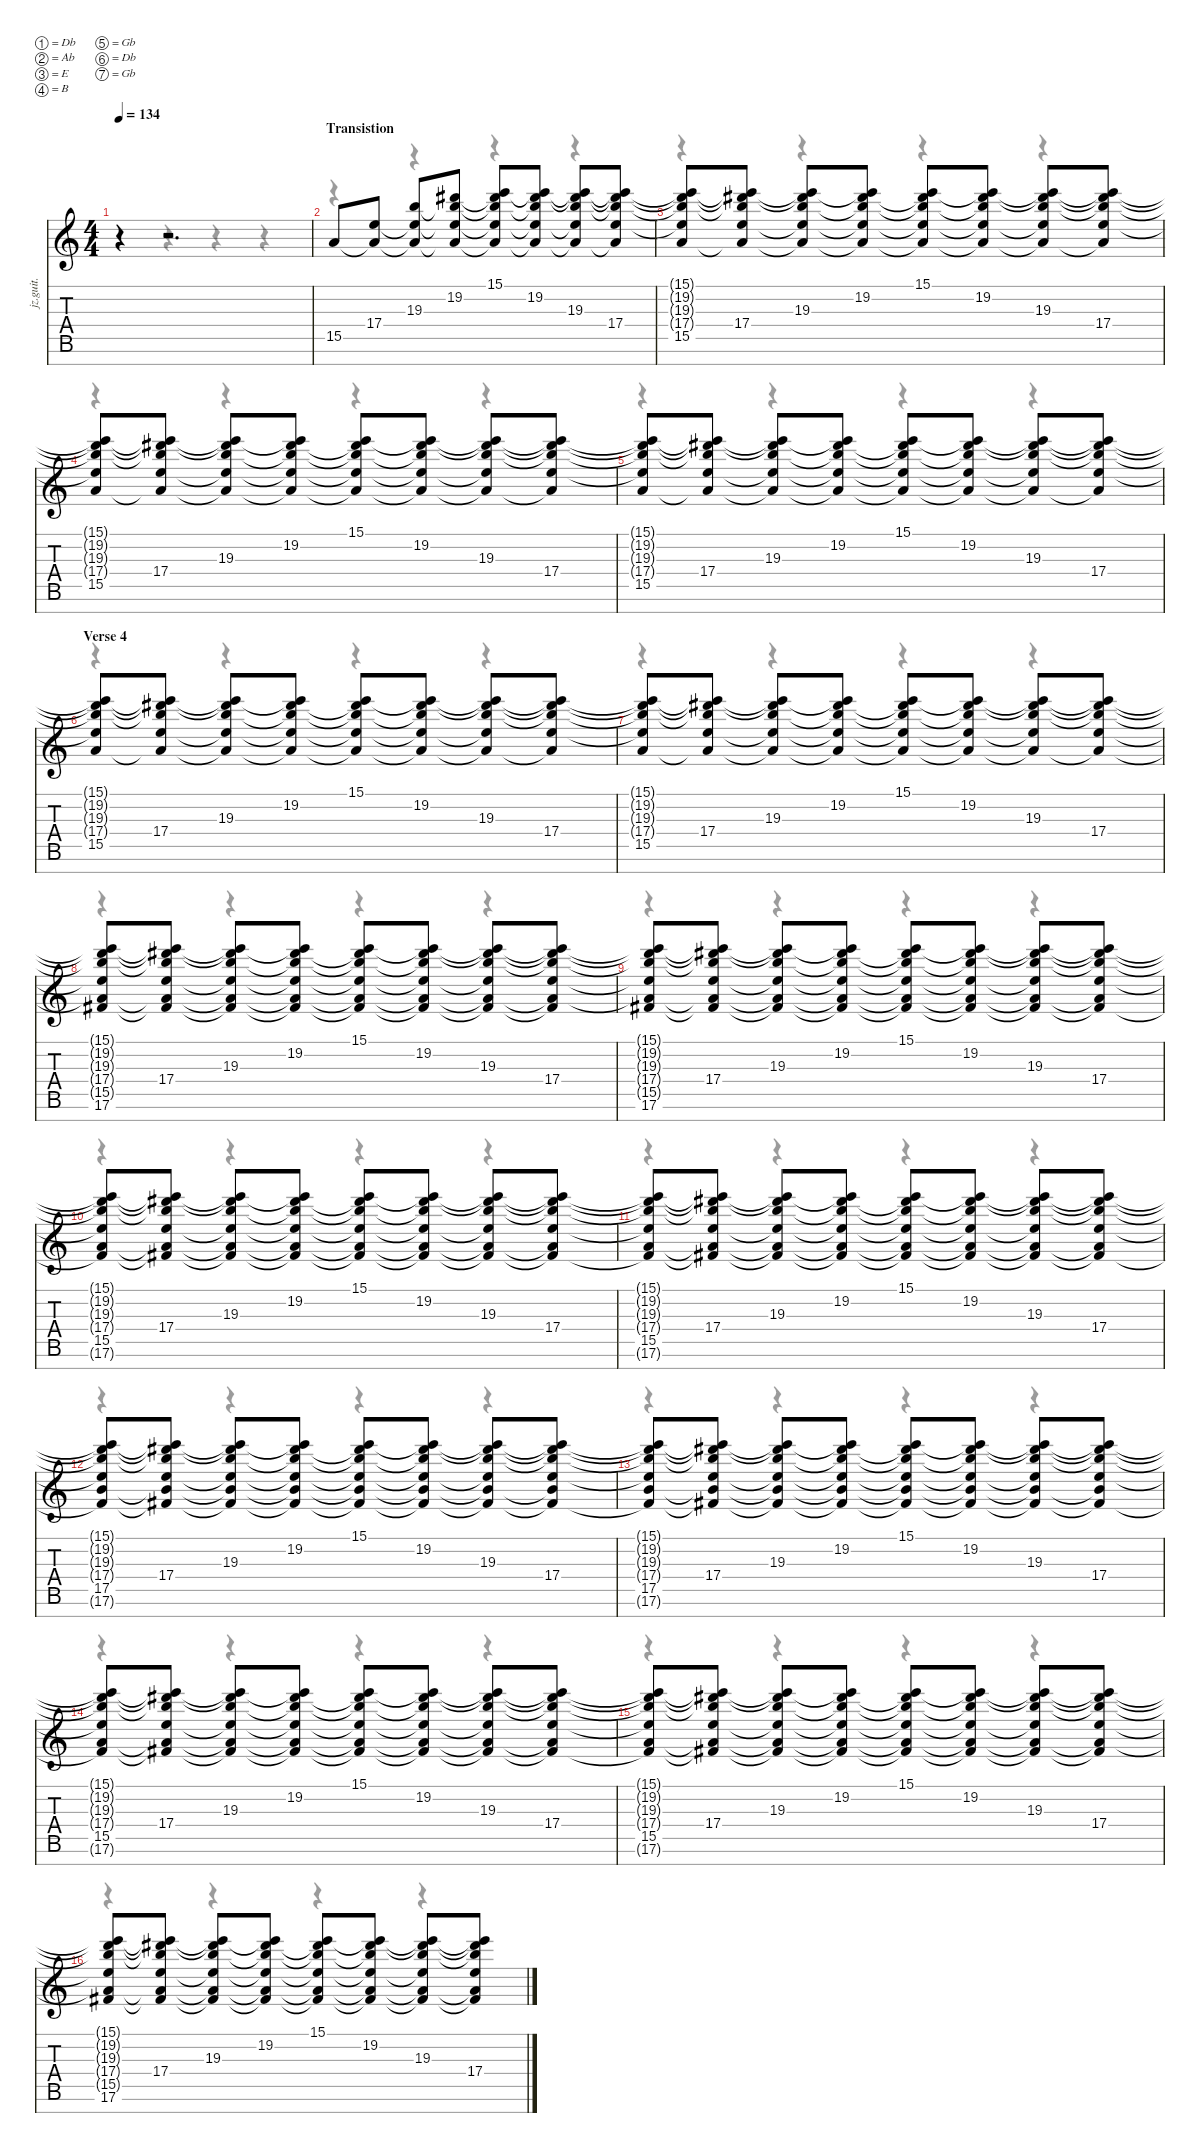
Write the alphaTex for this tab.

\defaultSystemsLayout 4
\hideDynamics
\bracketExtendMode nobrackets
\track ("Clean Guitar" "jz.guit.") {instrument electricguitarjazz}
\staff {score tabs}
\tuning (Db4 Ab3 E3 B2 Gb2 Db2 Gb1)
\voice
\ts (4 4)
\tempo 134
\clef g2
\ks c
r.4{dy f} r.2{d} |
\section ("" "Transistion")
15.5.8 (17.4 15.5{t}).8 (19.3 17.4{t} 15.5{t}).8 (19.2{acc #} 19.3{t} 17.4{t} 15.5{t}).8 (15.1 19.2{t acc #} 19.3{t} 17.4{t} 15.5{t}).8 (15.1{t} 19.2{acc #} 19.3{t} 17.4{t} 15.5{t}).8 (15.1{t} 19.2{t acc #} 19.3 17.4{t} 15.5{t}).8 (15.1{t} 19.2{t acc #} 19.3{t} 17.4 15.5{t}).8 |
(15.1{t} 19.2{t acc #} 19.3{t} 17.4{t} 15.5).8 (15.1{t} 19.2{t acc #} 19.3{t} 17.4 15.5{t}).8 (15.1{t} 19.2{t acc #} 19.3 17.4{t} 15.5{t}).8 (15.1{t} 19.2{acc #} 19.3{t} 17.4{t} 15.5{t}).8 (15.1 19.2{t acc #} 19.3{t} 17.4{t} 15.5{t}).8 (15.1{t} 19.2{acc #} 19.3{t} 17.4{t} 15.5{t}).8 (15.1{t} 19.2{t acc #} 19.3 17.4{t} 15.5{t}).8 (15.1{t} 19.2{t acc #} 19.3{t} 17.4 15.5{t}).8 |
(15.1{t} 19.2{t acc #} 19.3{t} 17.4{t} 15.5).8 (15.1{t} 19.2{t acc #} 19.3{t} 17.4 15.5{t}).8 (15.1{t} 19.2{t acc #} 19.3 17.4{t} 15.5{t}).8 (15.1{t} 19.2{acc #} 19.3{t} 17.4{t} 15.5{t}).8 (15.1 19.2{t acc #} 19.3{t} 17.4{t} 15.5{t}).8 (15.1{t} 19.2{acc #} 19.3{t} 17.4{t} 15.5{t}).8 (15.1{t} 19.2{t acc #} 19.3 17.4{t} 15.5{t}).8 (15.1{t} 19.2{t acc #} 19.3{t} 17.4 15.5{t}).8 |
(15.1{t} 19.2{t acc #} 19.3{t} 17.4{t} 15.5).8 (15.1{t} 19.2{t acc #} 19.3{t} 17.4 15.5{t}).8 (15.1{t} 19.2{t acc #} 19.3 17.4{t} 15.5{t}).8 (15.1{t} 19.2{acc #} 19.3{t} 17.4{t} 15.5{t}).8 (15.1 19.2{t acc #} 19.3{t} 17.4{t} 15.5{t}).8 (15.1{t} 19.2{acc #} 19.3{t} 17.4{t} 15.5{t}).8 (15.1{t} 19.2{t acc #} 19.3 17.4{t} 15.5{t}).8 (15.1{t} 19.2{t acc #} 19.3{t} 17.4 15.5{t}).8 |
\section ("" "Verse 4")
(15.1{t} 19.2{t acc #} 19.3{t} 17.4{t} 15.5).8 (15.1{t} 19.2{t acc #} 19.3{t} 17.4 15.5{t}).8 (15.1{t} 19.2{t acc #} 19.3 17.4{t} 15.5{t}).8 (15.1{t} 19.2{acc #} 19.3{t} 17.4{t} 15.5{t}).8 (15.1 19.2{t acc #} 19.3{t} 17.4{t} 15.5{t}).8 (15.1{t} 19.2{acc #} 19.3{t} 17.4{t} 15.5{t}).8 (15.1{t} 19.2{t acc #} 19.3 17.4{t} 15.5{t}).8 (15.1{t} 19.2{t acc #} 19.3{t} 17.4 15.5{t}).8 |
(15.1{t} 19.2{t acc #} 19.3{t} 17.4{t} 15.5).8 (15.1{t} 19.2{t acc #} 19.3{t} 17.4 15.5{t}).8 (15.1{t} 19.2{t acc #} 19.3 17.4{t} 15.5{t}).8 (15.1{t} 19.2{acc #} 19.3{t} 17.4{t} 15.5{t}).8 (15.1 19.2{t acc #} 19.3{t} 17.4{t} 15.5{t}).8 (15.1{t} 19.2{acc #} 19.3{t} 17.4{t} 15.5{t}).8 (15.1{t} 19.2{t acc #} 19.3 17.4{t} 15.5{t}).8 (15.1{t} 19.2{t acc #} 19.3{t} 17.4 15.5{t}).8 |
(15.1{t} 19.2{t acc #} 19.3{t} 17.4{t} 15.5{t} 17.6{acc #}).8 (15.1{t} 19.2{t acc #} 19.3{t} 17.4 15.5{t} 17.6{t acc #}).8 (15.1{t} 19.2{t acc #} 19.3 17.4{t} 15.5{t} 17.6{t acc #}).8 (15.1{t} 19.2{acc #} 19.3{t} 17.4{t} 15.5{t} 17.6{t acc #}).8 (15.1 19.2{t acc #} 19.3{t} 17.4{t} 15.5{t} 17.6{t acc #}).8 (15.1{t} 19.2{acc #} 19.3{t} 17.4{t} 15.5{t} 17.6{t acc #}).8 (15.1{t} 19.2{t acc #} 19.3 17.4{t} 15.5{t} 17.6{t acc #}).8 (15.1{t} 19.2{t acc #} 19.3{t} 17.4 15.5{t} 17.6{t acc #}).8 |
(15.1{t} 19.2{t acc #} 19.3{t} 17.4{t} 15.5{t} 17.6{acc #}).8 (15.1{t} 19.2{t acc #} 19.3{t} 17.4 15.5{t} 17.6{t acc #}).8 (15.1{t} 19.2{t acc #} 19.3 17.4{t} 15.5{t} 17.6{t acc #}).8 (15.1{t} 19.2{acc #} 19.3{t} 17.4{t} 15.5{t} 17.6{t acc #}).8 (15.1 19.2{t acc #} 19.3{t} 17.4{t} 15.5{t} 17.6{t acc #}).8 (15.1{t} 19.2{acc #} 19.3{t} 17.4{t} 15.5{t} 17.6{t acc #}).8 (15.1{t} 19.2{t acc #} 19.3 17.4{t} 15.5{t} 17.6{t acc #}).8 (15.1{t} 19.2{t acc #} 19.3{t} 17.4 15.5{t} 17.6{t acc #}).8 |
(15.1{t} 19.2{t acc #} 19.3{t} 17.4{t} 15.5 17.6{t acc #}).8 (15.1{t} 19.2{t acc #} 19.3{t} 17.4 15.5{t} 17.6{t acc #}).8 (15.1{t} 19.2{t acc #} 19.3 17.4{t} 15.5{t} 17.6{t acc #}).8 (15.1{t} 19.2{acc #} 19.3{t} 17.4{t} 15.5{t} 17.6{t acc #}).8 (15.1 19.2{t acc #} 19.3{t} 17.4{t} 15.5{t} 17.6{t acc #}).8 (15.1{t} 19.2{acc #} 19.3{t} 17.4{t} 15.5{t} 17.6{t acc #}).8 (15.1{t} 19.2{t acc #} 19.3 17.4{t} 15.5{t} 17.6{t acc #}).8 (15.1{t} 19.2{t acc #} 19.3{t} 17.4 15.5{t} 17.6{t acc #}).8 |
(15.1{t} 19.2{t acc #} 19.3{t} 17.4{t} 15.5 17.6{t acc #}).8 (15.1{t} 19.2{t acc #} 19.3{t} 17.4 15.5{t} 17.6{t acc #}).8 (15.1{t} 19.2{t acc #} 19.3 17.4{t} 15.5{t} 17.6{t acc #}).8 (15.1{t} 19.2{acc #} 19.3{t} 17.4{t} 15.5{t} 17.6{t acc #}).8 (15.1 19.2{t acc #} 19.3{t} 17.4{t} 15.5{t} 17.6{t acc #}).8 (15.1{t} 19.2{acc #} 19.3{t} 17.4{t} 15.5{t} 17.6{t acc #}).8 (15.1{t} 19.2{t acc #} 19.3 17.4{t} 15.5{t} 17.6{t acc #}).8 (15.1{t} 19.2{t acc #} 19.3{t} 17.4 15.5{t} 17.6{t acc #}).8 |
(15.1{t} 19.2{t acc #} 19.3{t} 17.4{t} 17.5 17.6{t acc #}).8 (15.1{t} 19.2{t acc #} 19.3{t} 17.4 17.5{t} 17.6{t acc #}).8 (15.1{t} 19.2{t acc #} 19.3 17.4{t} 17.5{t} 17.6{t acc #}).8 (15.1{t} 19.2{acc #} 19.3{t} 17.4{t} 17.5{t} 17.6{t acc #}).8 (15.1 19.2{t acc #} 19.3{t} 17.4{t} 17.5{t} 17.6{t acc #}).8 (15.1{t} 19.2{acc #} 19.3{t} 17.4{t} 17.5{t} 17.6{t acc #}).8 (15.1{t} 19.2{t acc #} 19.3 17.4{t} 17.5{t} 17.6{t acc #}).8 (15.1{t} 19.2{t acc #} 19.3{t} 17.4 17.5{t} 17.6{t acc #}).8 |
(15.1{t} 19.2{t acc #} 19.3{t} 17.4{t} 17.5 17.6{t acc #}).8 (15.1{t} 19.2{t acc #} 19.3{t} 17.4 17.5{t} 17.6{t acc #}).8 (15.1{t} 19.2{t acc #} 19.3 17.4{t} 17.5{t} 17.6{t acc #}).8 (15.1{t} 19.2{acc #} 19.3{t} 17.4{t} 17.5{t} 17.6{t acc #}).8 (15.1 19.2{t acc #} 19.3{t} 17.4{t} 17.5{t} 17.6{t acc #}).8 (15.1{t} 19.2{acc #} 19.3{t} 17.4{t} 17.5{t} 17.6{t acc #}).8 (15.1{t} 19.2{t acc #} 19.3 17.4{t} 17.5{t} 17.6{t acc #}).8 (15.1{t} 19.2{t acc #} 19.3{t} 17.4 17.5{t} 17.6{t acc #}).8 |
(15.1{t} 19.2{t acc #} 19.3{t} 17.4{t} 15.5 17.6{t acc #}).8 (15.1{t} 19.2{t acc #} 19.3{t} 17.4 15.5{t} 17.6{t acc #}).8 (15.1{t} 19.2{t acc #} 19.3 17.4{t} 15.5{t} 17.6{t acc #}).8 (15.1{t} 19.2{acc #} 19.3{t} 17.4{t} 15.5{t} 17.6{t acc #}).8 (15.1 19.2{t acc #} 19.3{t} 17.4{t} 15.5{t} 17.6{t acc #}).8 (15.1{t} 19.2{acc #} 19.3{t} 17.4{t} 15.5{t} 17.6{t acc #}).8 (15.1{t} 19.2{t acc #} 19.3 17.4{t} 15.5{t} 17.6{t acc #}).8 (15.1{t} 19.2{t acc #} 19.3{t} 17.4 15.5{t} 17.6{t acc #}).8 |
(15.1{t} 19.2{t acc #} 19.3{t} 17.4{t} 15.5 17.6{t acc #}).8 (15.1{t} 19.2{t acc #} 19.3{t} 17.4 15.5{t} 17.6{t acc #}).8 (15.1{t} 19.2{t acc #} 19.3 17.4{t} 15.5{t} 17.6{t acc #}).8 (15.1{t} 19.2{acc #} 19.3{t} 17.4{t} 15.5{t} 17.6{t acc #}).8 (15.1 19.2{t acc #} 19.3{t} 17.4{t} 15.5{t} 17.6{t acc #}).8 (15.1{t} 19.2{acc #} 19.3{t} 17.4{t} 15.5{t} 17.6{t acc #}).8 (15.1{t} 19.2{t acc #} 19.3 17.4{t} 15.5{t} 17.6{t acc #}).8 (15.1{t} 19.2{t acc #} 19.3{t} 17.4 15.5{t} 17.6{t acc #}).8 |
(15.1{t} 19.2{t acc #} 19.3{t} 17.4{t} 15.5{t} 17.6{acc #}).8 (15.1{t} 19.2{t acc #} 19.3{t} 17.4 15.5{t} 17.6{t acc #}).8 (15.1{t} 19.2{t acc #} 19.3 17.4{t} 15.5{t} 17.6{t acc #}).8 (15.1{t} 19.2{acc #} 19.3{t} 17.4{t} 15.5{t} 17.6{t acc #}).8 (15.1 19.2{t acc #} 19.3{t} 17.4{t} 15.5{t} 17.6{t acc #}).8 (15.1{t} 19.2{acc #} 19.3{t} 17.4{t} 15.5{t} 17.6{t acc #}).8 (15.1{t} 19.2{t acc #} 19.3 17.4{t} 15.5{t} 17.6{t acc #}).8 (15.1{t} 19.2{t acc #} 19.3{t} 17.4 15.5{t} 17.6{t acc #}).8
\voice
\clef g2
\ottava regular
\simile none
\ks c
r.4{dy mf} r.4 r.4 r.4 |
r.4 r.4 r.4 r.4 |
r.4 r.4 r.4 r.4 |
r.4 r.4 r.4 r.4 |
r.4 r.4 r.4 r.4 |
r.4 r.4 r.4 r.4 |
r.4 r.4 r.4 r.4 |
r.4 r.4 r.4 r.4 |
r.4 r.4 r.4 r.4 |
r.4 r.4 r.4 r.4 |
r.4 r.4 r.4 r.4 |
r.4 r.4 r.4 r.4 |
r.4 r.4 r.4 r.4 |
r.4 r.4 r.4 r.4 |
r.4 r.4 r.4 r.4 |
r.4 r.4 r.4 r.4
